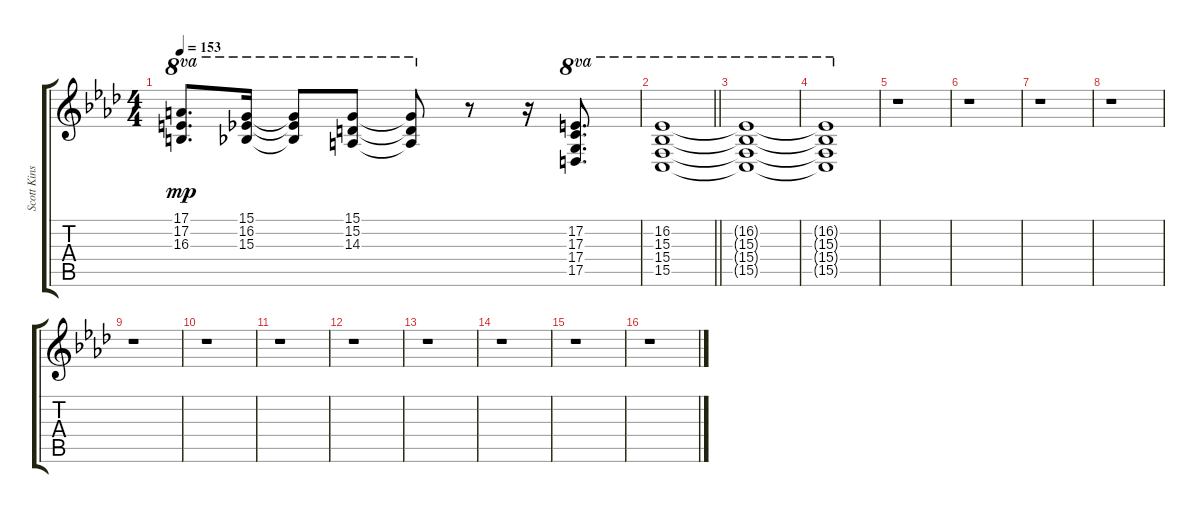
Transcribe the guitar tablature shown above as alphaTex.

\track ("Scott Kinsey - Keyboard #1" "Scott Kins") {instrument electricpiano2}
\staff {score tabs}
\tuning (E4 B3 G3 D3 A2 E2) {hide}
\ts (4 4)
\tempo 153
\clef g2
\ks ab
(17.1 17.2 16.3).8{d ot 8va dy mp} (15.1 16.2 15.3).16{ot 8va} (15.1{t} 16.2{t} 15.3{t}).8{ot 8va} (15.1 15.2 14.3).8{ot 8va} (15.1{t} 15.2{t} 14.3{t}).8{ot 8va} r.8 r.16 (17.2 17.3 17.4 17.5).8{d ot 8va} |
\barLineRight lightlight
(16.2 15.3 15.4 15.5).1{ot 8va} |
(16.2{t} 15.3{t} 15.4{t} 15.5{t}).1{ot 8va} |
(16.2{t} 15.3{t} 15.4{t} 15.5{t}).1{ot 8va} |
r.1 |
r.1 |
r.1 |
r.1 |
r.1 |
r.1 |
r.1 |
r.1 |
r.1 |
r.1 |
r.1 |
r.1
